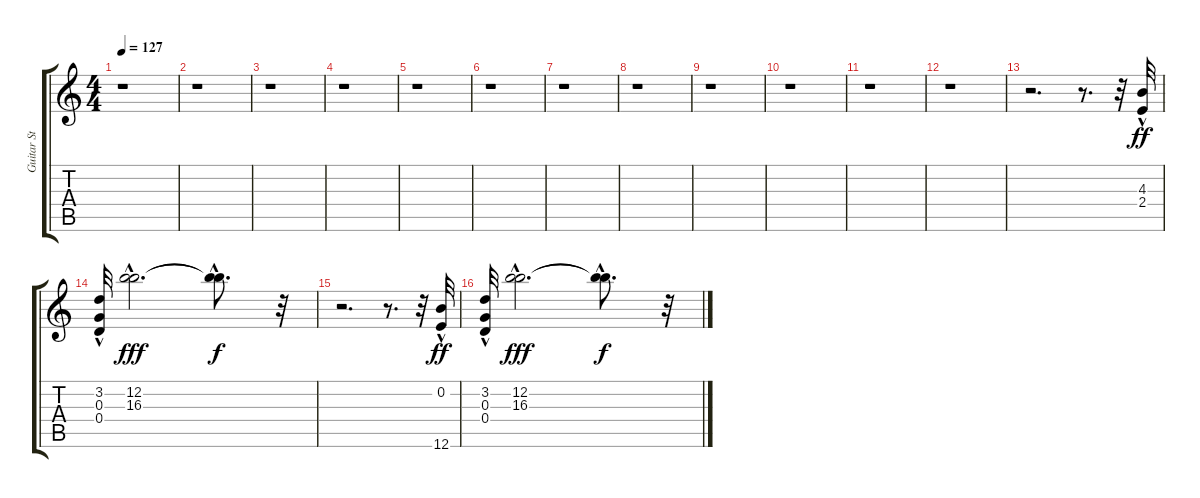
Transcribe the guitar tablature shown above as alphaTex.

\track (" Guitar Steel" " Guitar St") {instrument acousticguitarsteel}
\staff {score tabs}
\tuning (E4 B3 G3 D3 A2 E2) {hide}
\ts (4 4)
\tempo 127
\clef g2
\ks c
r.1{dy ff} |
r.1 |
r.1 |
r.1 |
r.1 |
r.1 |
r.1 |
r.1 |
r.1 |
r.1 |
r.1 |
r.1 |
r.2{d} r.8{d} r.32 (4.3{hac} 2.4{hac}).32{balance 8} |
(3.2{hac} 0.3{hac} 0.4{hac}).32 (12.2{hac} 16.3{hac}).2{d dy fff} (12.2{hac t} 16.3{t}).8{d dy f} r.32 |
r.2{d} r.8{d} r.32 (0.2{hac} 12.6{hac}).32{dy ff} |
(3.2{hac} 0.3{hac} 0.4{hac}).32 (12.2{hac} 16.3{hac}).2{d dy fff} (12.2{hac t} 16.3{t}).8{d dy f} r.32
